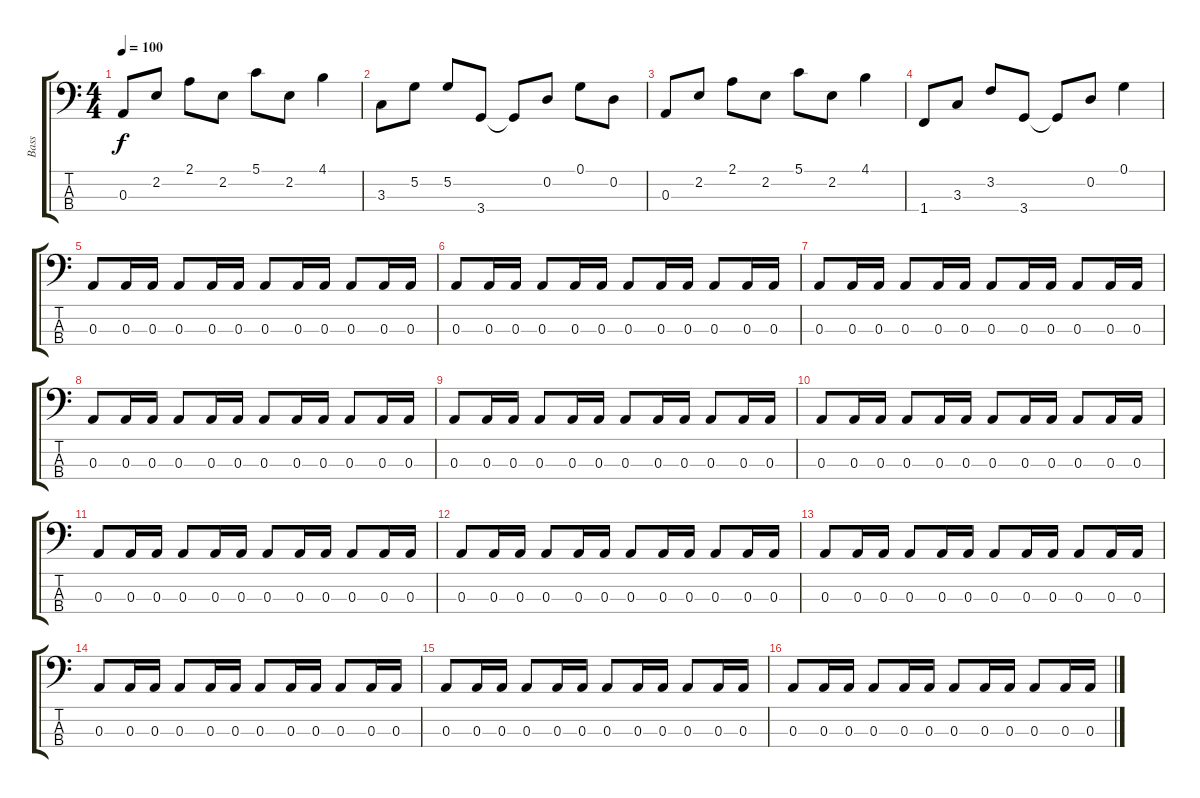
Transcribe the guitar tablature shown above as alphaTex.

\track ("Bass" "Bass") {instrument electricbassfinger}
\staff {score tabs}
\tuning (G2 D2 A1 E1) {hide}
\ts (4 4)
\tempo 100
\clef f4
\ks c
0.3.8{dy f} 2.2.8 2.1.8 2.2.8 5.1.8 2.2.8 4.1.4 |
3.3.8 5.2.8 5.2.8 3.4.8 3.4{t}.8 0.2.8 0.1.8 0.2.8 |
0.3.8 2.2.8 2.1.8 2.2.8 5.1.8 2.2.8 4.1.4 |
1.4.8 3.3.8 3.2.8 3.4.8 3.4{t}.8 0.2.8 0.1.4 |
0.3.8 0.3.16 0.3.16 0.3.8 0.3.16 0.3.16 0.3.8 0.3.16 0.3.16 0.3.8 0.3.16 0.3.16 |
0.3.8 0.3.16 0.3.16 0.3.8 0.3.16 0.3.16 0.3.8 0.3.16 0.3.16 0.3.8 0.3.16 0.3.16 |
0.3.8 0.3.16 0.3.16 0.3.8 0.3.16 0.3.16 0.3.8 0.3.16 0.3.16 0.3.8 0.3.16 0.3.16 |
0.3.8 0.3.16 0.3.16 0.3.8 0.3.16 0.3.16 0.3.8 0.3.16 0.3.16 0.3.8 0.3.16 0.3.16 |
0.3.8 0.3.16 0.3.16 0.3.8 0.3.16 0.3.16 0.3.8 0.3.16 0.3.16 0.3.8 0.3.16 0.3.16 |
0.3.8 0.3.16 0.3.16 0.3.8 0.3.16 0.3.16 0.3.8 0.3.16 0.3.16 0.3.8 0.3.16 0.3.16 |
0.3.8 0.3.16 0.3.16 0.3.8 0.3.16 0.3.16 0.3.8 0.3.16 0.3.16 0.3.8 0.3.16 0.3.16 |
0.3.8 0.3.16 0.3.16 0.3.8 0.3.16 0.3.16 0.3.8 0.3.16 0.3.16 0.3.8 0.3.16 0.3.16 |
0.3.8 0.3.16 0.3.16 0.3.8 0.3.16 0.3.16 0.3.8 0.3.16 0.3.16 0.3.8 0.3.16 0.3.16 |
0.3.8 0.3.16 0.3.16 0.3.8 0.3.16 0.3.16 0.3.8 0.3.16 0.3.16 0.3.8 0.3.16 0.3.16 |
0.3.8 0.3.16 0.3.16 0.3.8 0.3.16 0.3.16 0.3.8 0.3.16 0.3.16 0.3.8 0.3.16 0.3.16 |
0.3.8 0.3.16 0.3.16 0.3.8 0.3.16 0.3.16 0.3.8 0.3.16 0.3.16 0.3.8 0.3.16 0.3.16
